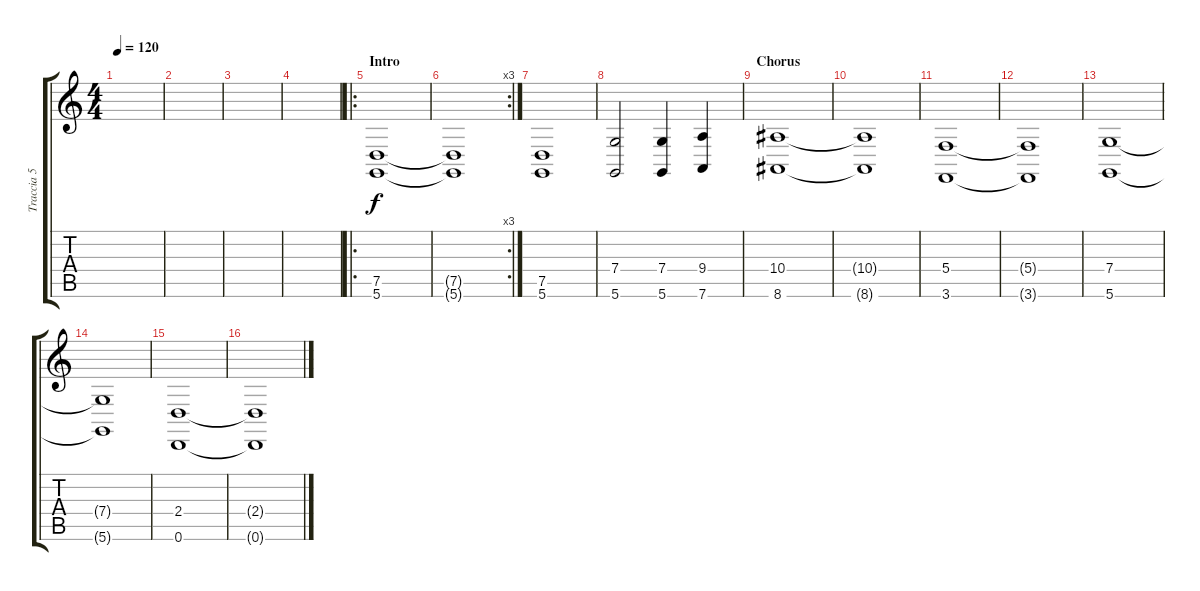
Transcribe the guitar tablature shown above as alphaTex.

\track ("Traccia 5" "Traccia 5") {instrument choiraahs}
\staff {score tabs}
\tuning (D4 A3 F3 C3 G2 D2) {hide}
\ts (4 4)
\tempo 120
\clef g2
\ks c
|
|
|
|
\ro
\section ("" "Intro")
(7.5 5.6).1 |
\rc 3
(7.5{t} 5.6{t}).1 |
(7.5 5.6).1 |
(7.4 5.6).2 (7.4 5.6).4 (9.4 7.6).4 |
\section ("" "Chorus")
(10.4 8.6).1 |
(10.4{t} 8.6{t}).1 |
(5.4 3.6).1 |
(5.4{t} 3.6{t}).1 |
(7.4 5.6).1 |
(7.4{t} 5.6{t}).1 |
(2.4 0.6).1 |
(2.4{t} 0.6{t}).1
